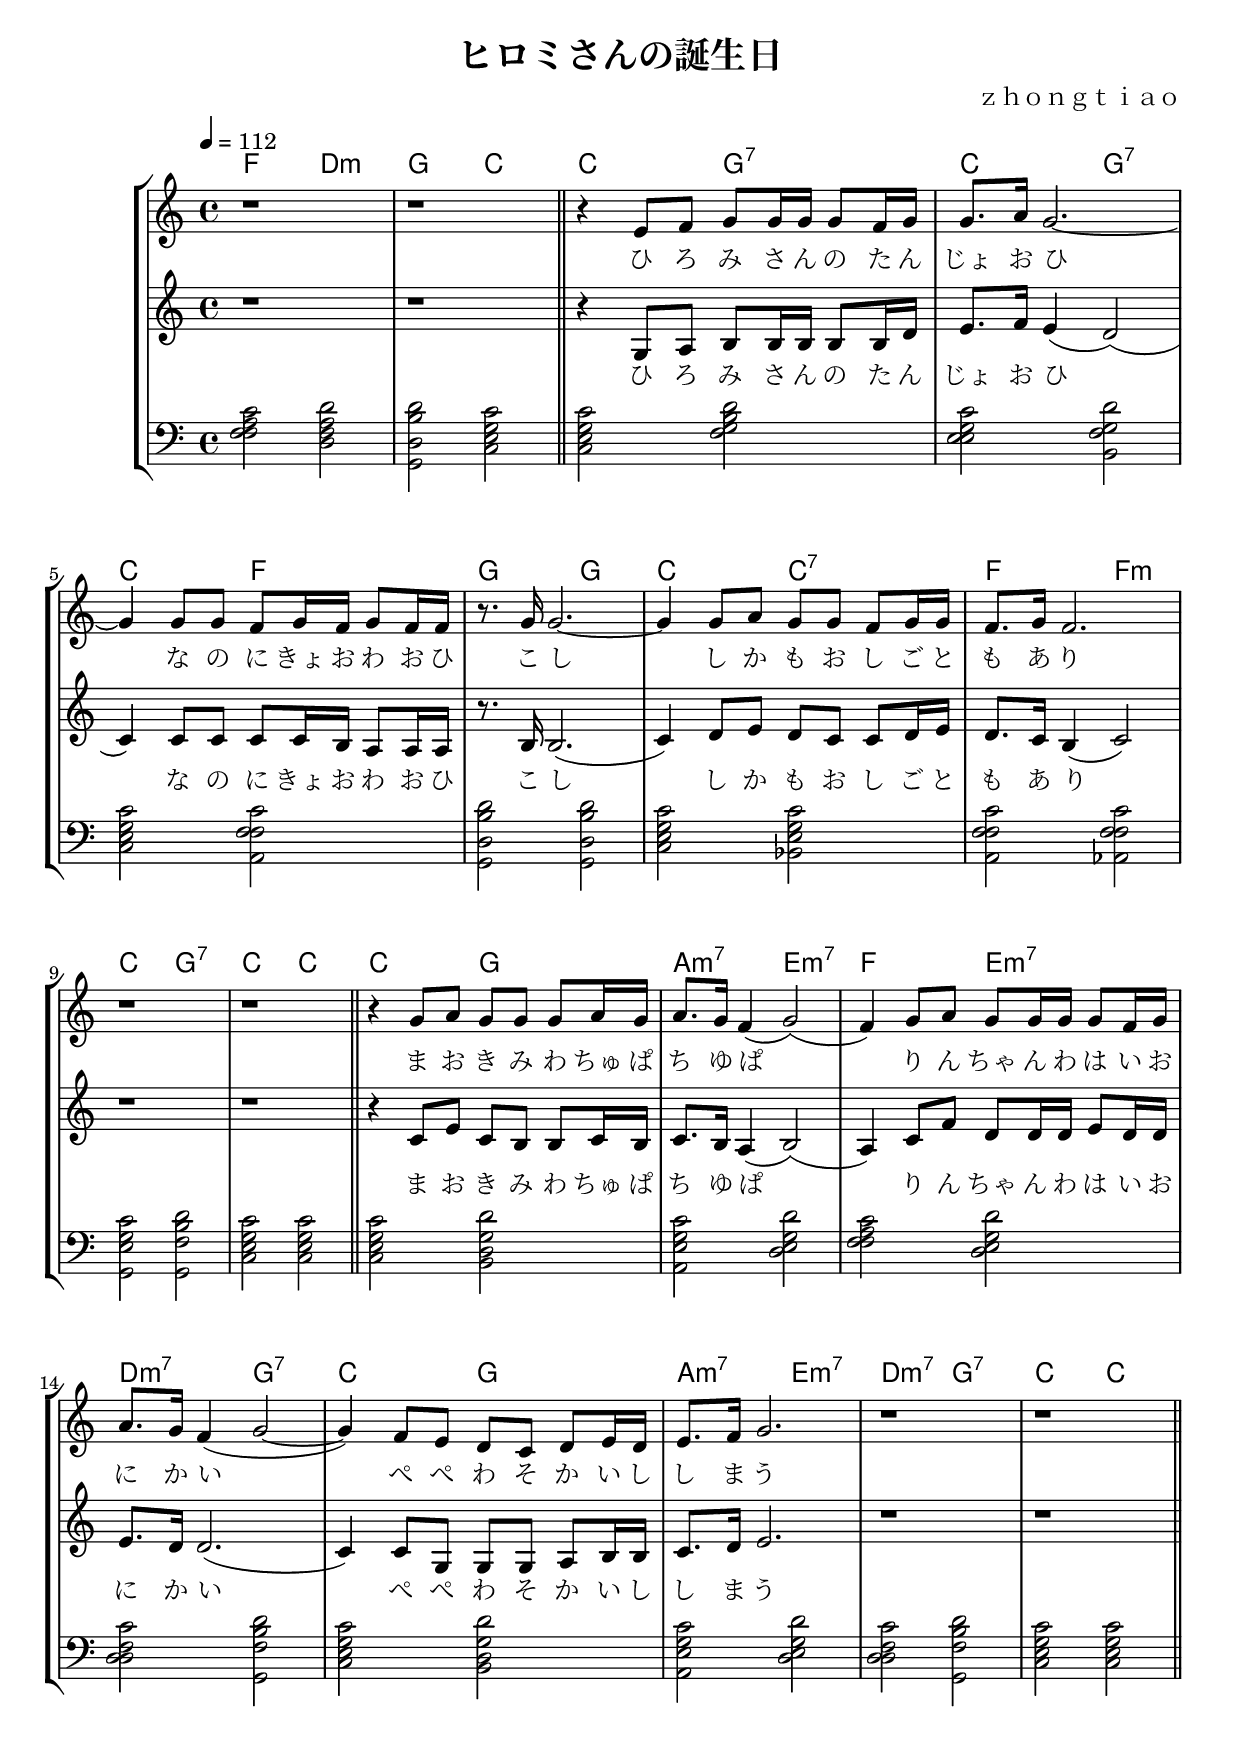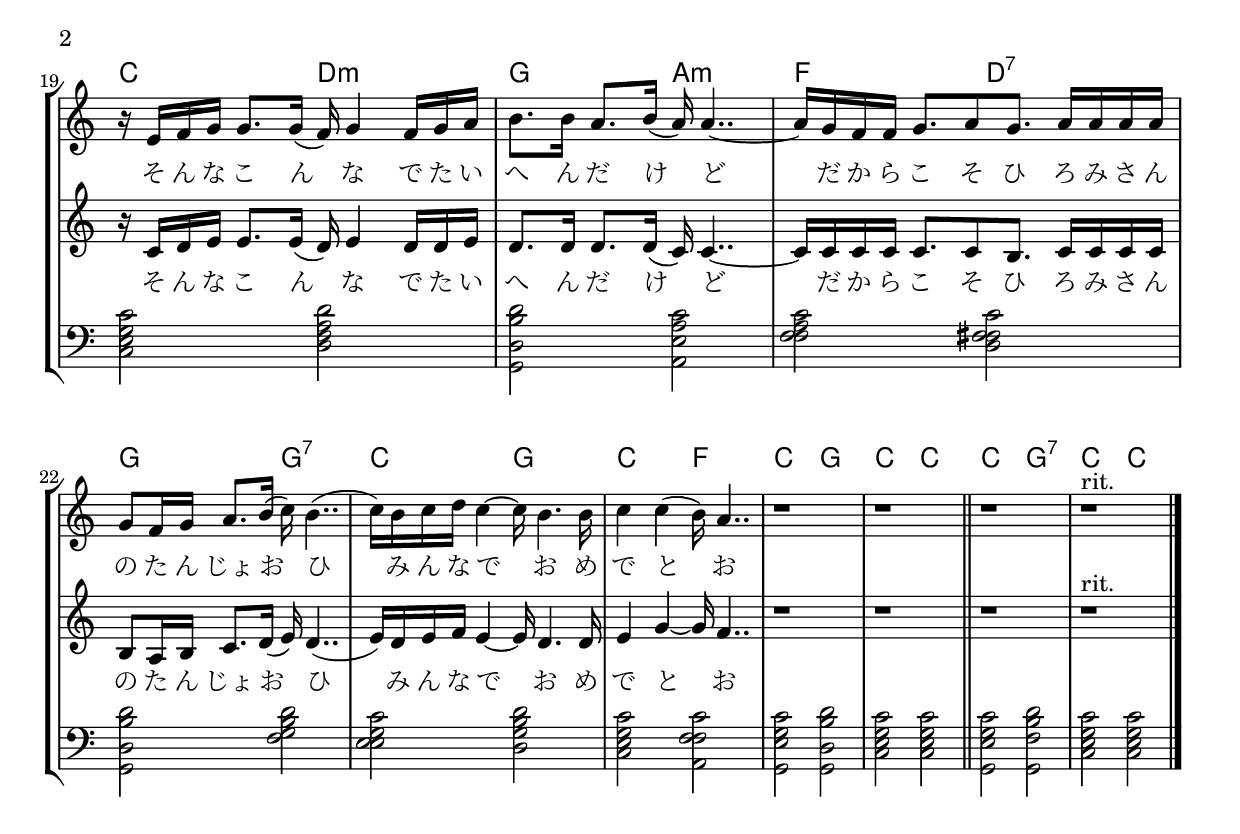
\version "2.12.1"

\header {
	title = \markup {ヒロミさんの誕生日}
	composer = \markup \center-column {ｚｈｏｎｇｔｉａｏ}
}

harmony = \chordmode {
	f2 d:m g c 

	c g:7 c g:7 c f g g c c:7 f f:m c g:7 c c 

	c g a:min7 e:min7 f e:min7 d:min7 g:7 c g a:min7 e:min7 d:min7 g:7 c c 

	c d:m g a:m f d:7 g g:7 c g c f c g c c 

	c g:7 c c 
}

melody = {
	\key c \major
	\tempo 4 = 112
	r1 | r1   
	\set Staff.midiInstrument = #"fss0.42"
	r4 e'8  f'8  g'8  g'16  g'16  g'8  f'16  g'16 
	g'8.  a'16  g'2.~ 
	g'4  g'8  g'8  f'8  g'16  f'16  g'8  f'16  f'16 
	r8.  g'16  g'2.~ 
	g'4  g'8  a'8  g'8  g'8  f'8  g'16  g'16 
	f'8.  g'16  f'2.
	r1 r1 	\set Staff.midiInstrument = #"fss0.42"
	r4 g'8  a'8  g'8  g'8  g'8  a'16  g'16 
	a'8.  g'16  f'4  (g'2) 
	(f'4)  g'8  a'8  g'8  g'16  g'16  g'8  f'16  g'16 
	a'8.  g'16  f'4  (g'2~ 
	g'4)  f'8  e'8  d'8  c'8  d'8  e'16  d'16 
	e'8.  f'16  g'2.
	r1 r1 	\set Staff.midiInstrument = #"fss0.42"
	r16 e'16  f'16  g'16  g'8.  g'16  (f'16)  g'4  f'16  g'16  a'16 
	b'8.  b'16  a'8.  b'16  (a'16)  a'4..~ 
	a'16  g'16  f'16  f'16  g'8.  a'8  g'8.  a'16  a'16  a'16  a'16 
	g'8  f'16  g'16  a'8.  b'16  (c''16)  b'4.. 
	(c''16)  b'16  c''16  d''16  c''4~c''16  b'4.  b'16 
	c''4  c''4  (b'16)  a'4..
	r1 r1 	r1 | r1^"rit." \bar "|."
}

words = \lyricmode {
	
	ひ  ろ  み  さ  ん  の  た  ん  じょ  お  ひ  な  の  に  きょ  お  わ  お  ひ  こ  し  し  か  も  お  し  ご  と  も  あ  り  
	ま  お  き  み  わ  ちゅ  ぱ  ち  ゆ  ぱ  り  ん  ちゃ  ん  わ  は  い  お  に  か  い  ぺ  ぺ  わ  そ  か  い  し  し  ま  う  
	そ  ん  な  こ  ん  な  で  た  い  へ  ん  だ  け  ど  だ  か  ら  こ  そ  ひ  ろ  み  さ  ん  の  た  ん  じょ  お  ひ  み  ん  な  で  お  め  で  と  お  
	
}

secondmelody = {
	\key c \major
	\tempo 4 = 112
	r1 | r1   
	\set Staff.midiInstrument = #"fss0.6"
	r4 g8  a8  b8  b16  b16  b8  b16  d'16 
	e'8.  f'16  e'4  (d'2) 
	(c'4)  c'8  c'8  c'8  c'16  b16  a8  a16  a16 
	r8.  b16  b2. 
	(c'4)  d'8  e'8  d'8  c'8  c'8  d'16  e'16 
	d'8.  c'16  b4  (c'2)
	r1 r1 	\set Staff.midiInstrument = #"fss0.6"
	r4 c'8  e'8  c'8  b8  b8  c'16  b16 
	c'8.  b16  a4  (b2) 
	(a4)  c'8  f'8  d'8  d'16  d'16  e'8  d'16  d'16 
	e'8.  d'16  d'2. 
	(c'4)  c'8  g8  g8  g8  a8  b16  b16 
	c'8.  d'16  e'2.
	r1 r1 	\set Staff.midiInstrument = #"fss0.6"
	r16 c'16  d'16  e'16  e'8.  e'16  (d'16)  e'4  d'16  d'16  e'16 
	d'8.  d'16  d'8.  d'16  (c'16)  c'4..~ 
	c'16  c'16  c'16  c'16  c'8.  c'8  b8.  c'16  c'16  c'16  c'16 
	b8  a16  b16  c'8.  d'16  (e'16)  d'4.. 
	(e'16)  d'16  e'16  f'16  e'4~e'16  d'4.  d'16 
	e'4  g'4~g'16  f'4..
	r1 r1 	r1 | r1^"rit." \bar "|."
}

secondwords = \lyricmode {
	
	ひ  ろ  み  さ  ん  の  た  ん  じょ  お  ひ  な  の  に  きょ  お  わ  お  ひ  こ  し  し  か  も  お  し  ご  と  も  あ  り  
	ま  お  き  み  わ  ちゅ  ぱ  ち  ゆ  ぱ  り  ん  ちゃ  ん  わ  は  い  お  に  か  い  ぺ  ぺ  わ  そ  か  い  し  し  ま  う  
	そ  ん  な  こ  ん  な  で  た  い  へ  ん  だ  け  ど  だ  か  ら  こ  そ  ひ  ろ  み  さ  ん  の  た  ん  じょ  お  ひ  み  ん  な  で  お  め  で  と  お  
	
}

tempochange = {
	\tempo 4 = 112
	r1 | r1 \bar "||"
	\tempo 4 = 112
	r1 | r1 | r1 | r1 | r1 | r1 | r1 | r1 \bar "||"
	\tempo 4 = 112
	r1 | r1 | r1 | r1 | r1 | r1 | r1 | r1 \bar "||"
	\tempo 4 = 112
	r1 | r1 | r1 | r1 | r1 | r1 | r1 | r1 \bar "||"
	\tempo 4 = 112
	r1 | \tempo 4 = 84 r2 \tempo 4 = 74 r2 \bar "|."
}

mainacc = {
	\clef bass
	\set Staff.midiInstrument = #"Pizzicato Strings"
	\key c \major
	\tempo 4 = 112
	<f f a c'>2
	<d f a d'>2
	<g, d b d'>2
	<c e g c'>2
	\bar "||"

	\set Staff.midiInstrument = #"Pizzicato Strings"
	<c e g c'>2
	<f g b d'>2
	<e e g c'>2
	<b, f g d'>2
	<c e g c'>2
	<a, f f c'>2
	<g, d b d'>2
	<g, d b d'>2
	<c e g c'>2
	<bes, e g c'>2
	<a, f f c'>2
	<as, f f c'>2
	<g, e g c'>2
	<g, f b d'>2
	<c e g c'>2
	<c e g c'>2
	\bar "||"

	\set Staff.midiInstrument = #"Pizzicato Strings"
	<c e g c'>2
	<b, d g d'>2
	<a, e g c'>2
	<e d g d'>2
	<f f a c'>2
	<e d g d'>2
	<d d f c'>2
	<g, f b d'>2
	<c e g c'>2
	<b, d g d'>2
	<a, e g c'>2
	<e d g d'>2
	<d d f c'>2
	<g, f b d'>2
	<c e g c'>2
	<c e g c'>2
	\bar "||"

	\set Staff.midiInstrument = #"Pizzicato Strings"
	<c e g c'>2
	<f d a d'>2
	<g, d b d'>2
	<a, e a c'>2
	<f f a c'>2
	<fis d fis c'>2
	<g, d b d'>2
	<f g b d'>2
	<e e g c'>2
	<d g b d'>2
	<c e g c'>2
	<a, f f c'>2
	<g, e g c'>2
	<g, d b d'>2
	<c e g c'>2
	<c e g c'>2
	\bar "||"

	\set Staff.midiInstrument = #"Pizzicato Strings"
	<g, e g c'>2
	<g, f b d'>2
	<c e g c'>2
	<c e g c'>2
	\bar "|."
}

subacc = {
	\clef bass
	\set Staff.midiInstrument = #"Voice Oohs"
	\key c \major
	\tempo 4 = 112
	r2
	r2
	r2
	r2
	\bar "||"

	\set Staff.midiInstrument = #"Voice Oohs"
	r2
	r2
	r2
	r2
	r2
	r2
	r2
	r2
	r2
	r2
	r2
	r2
	r2
	r2
	r2
	r2
	\bar "||"

	\set Staff.midiInstrument = #"Voice Oohs"
	r2
	r2
	r2
	r2
	r2
	r2
	r2
	r2
	r2
	r2
	r2
	r2
	r2
	r2
	r2
	r2
	\bar "||"

	\set Staff.midiInstrument = #"Voice Oohs"
	r2
	r2
	r2
	r2
	r2
	r2
	r2
	r2
	r2
	r2
	r2
	r2
	r2
	r2
	r2
	r2
	\bar "||"

	\set Staff.midiInstrument = #"Voice Oohs"
	r2
	r2
	r2
	r2
	\bar "|."
}

percA = {
	\drummode {
	r1 |r1 \bar "||"
	r1 |r1 |r1 |r1 |r1 |r1 |r1 |r1 \bar "||"
	r1 |r1 |r1 |r1 |r1 |r1 |r1 |r1 \bar "||"
	r1 |r1 |r1 |r1 |r1 |r1 |r1 |r1 \bar "||"
	r1 |r1 \bar "|."
	}
}

percB = {
	\drummode {
	r1 |r1 \bar "||"
	r1 |r1 |r1 |r1 |r1 |r1 |r1 |r1 \bar "||"
	r1 |r1 |r1 |r1 |r1 |r1 |r1 |r1 \bar "||"
	r1 |r1 |r1 |r1 |r1 |r1 |r1 |r1 \bar "||"
	r1 |r1 \bar "|."
	}
}

percC = {
	\drummode {
	r1 |r1 \bar "||"
	r1 |r1 |r1 |r1 |r1 |r1 |r1 |r1 \bar "||"
	r1 |r1 |r1 |r1 |r1 |r1 |r1 |r1 \bar "||"
	r1 |r1 |r1 |r1 |r1 |r1 |r1 |r1 \bar "||"
	r1 |r1 \bar "|."
	}
}

percD = {
	\drummode {
	r1 |r1 \bar "||"
	r1 |r1 |r1 |r1 |r1 |r1 |r1 |r1 \bar "||"
	r1 |r1 |r1 |r1 |r1 |r1 |r1 |r1 \bar "||"
	r1 |r1 |r1 |r1 |r1 |r1 |r1 |r1 \bar "||"
	r1 |r1 \bar "|."
	}
}

percE = {
	\drummode {
	r1 |r1 \bar "||"
	r1 |r1 |r1 |r1 |r1 |r1 |r1 |r1 \bar "||"
	r1 |r1 |r1 |r1 |r1 |r1 |r1 |r1 \bar "||"
	r1 |r1 |r1 |r1 |r1 |r1 |r1 |r1 \bar "||"
	r1 |r1 \bar "|."
	}
}

\score {
	<<
		\new StaffGroup <<
			\new ChordNames {\harmony}
			\new Voice = "melody" {\melody}
			\new Lyrics \lyricsto "melody" \words
			\new Voice = "secondmelody" {\secondmelody}
			\new Lyrics \lyricsto "secondmelody" \secondwords
			\new Staff = "mainacc" {\mainacc}
		>>
	>>
	\layout { }
}
